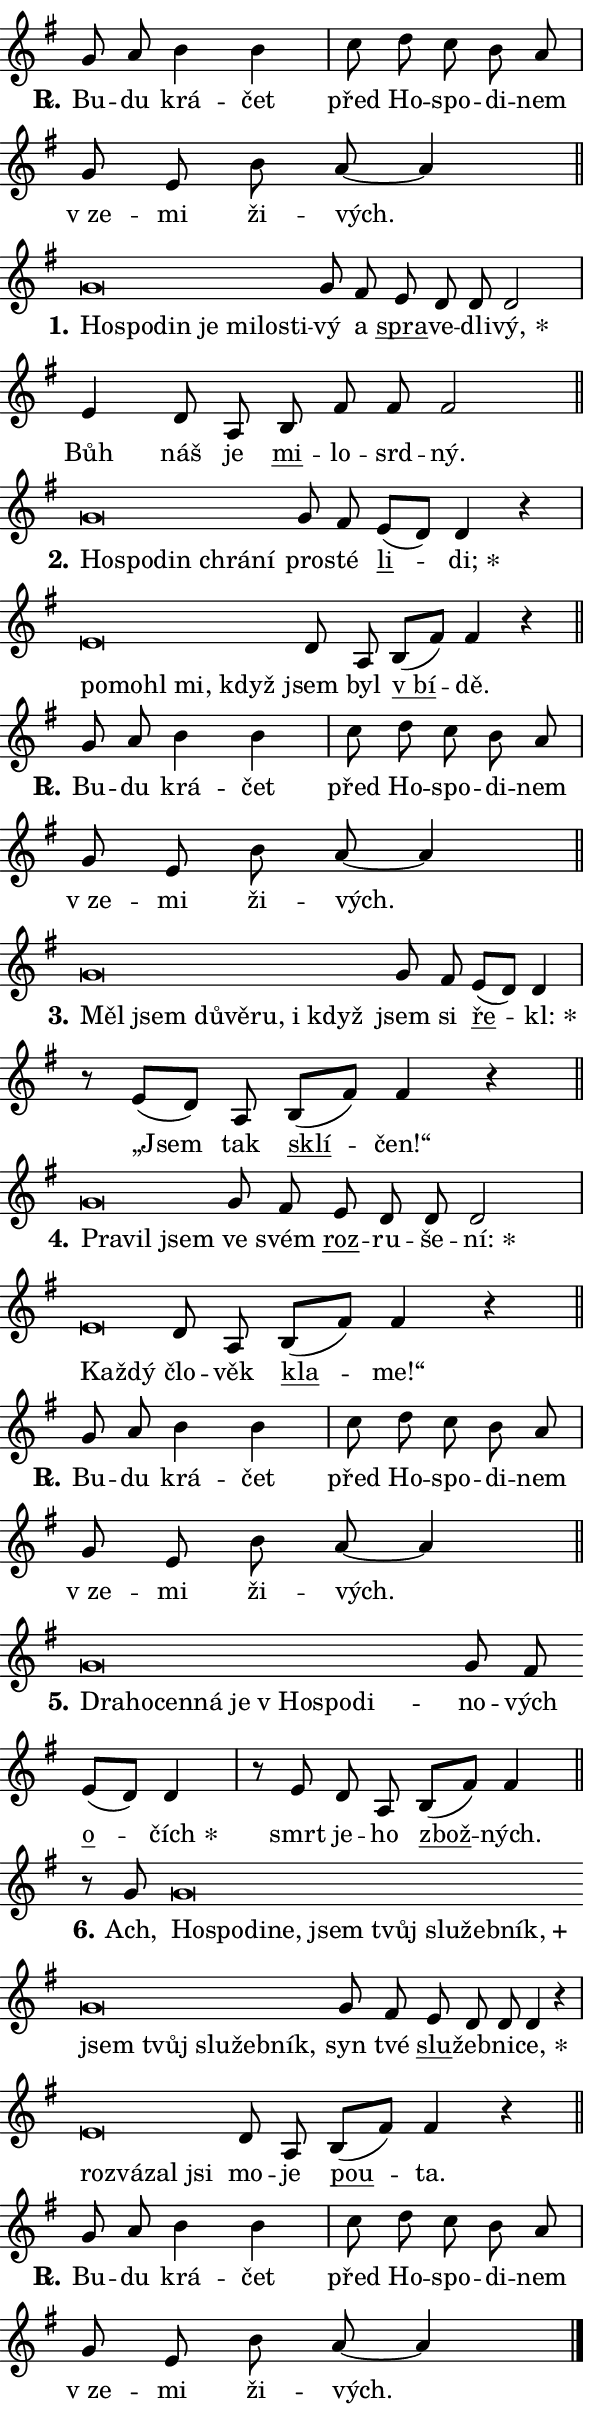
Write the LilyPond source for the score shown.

\version "2.24.0"
\header { tagline = "" }
\paper {
  indent = 0\cm
  top-margin = 0\cm
  right-margin = 0.13\cm % to fit lyric hyphens
  bottom-margin = 0\cm
  left-margin = 0\cm
  paper-width = 10\cm
  page-breaking = #ly:one-page-breaking
  system-system-spacing.basic-distance = #11
  score-system-spacing.basic-distance = #11
  ragged-last = ##f
}


%% Author: Thomas Morley
%% https://lists.gnu.org/archive/html/lilypond-user/2020-05/msg00002.html
#(define (line-position grob)
"Returns position of @var[grob} in current system:
   @code{'start}, if at first time-step
   @code{'end}, if at last time-step
   @code{'middle} otherwise
"
  (let* ((col (ly:item-get-column grob))
         (ln (ly:grob-object col 'left-neighbor))
         (rn (ly:grob-object col 'right-neighbor))
         (col-to-check-left (if (ly:grob? ln) ln col))
         (col-to-check-right (if (ly:grob? rn) rn col))
         (break-dir-left
           (and
             (ly:grob-property col-to-check-left 'non-musical #f)
             (ly:item-break-dir col-to-check-left)))
         (break-dir-right
           (and
             (ly:grob-property col-to-check-right 'non-musical #f)
             (ly:item-break-dir col-to-check-right))))
        (cond ((eqv? 1 break-dir-left) 'start)
              ((eqv? -1 break-dir-right) 'end)
              (else 'middle))))

#(define (tranparent-at-line-position vctor)
  (lambda (grob)
  "Relying on @code{line-position} select the relevant enry from @var{vctor}.
Used to determine transparency,"
    (case (line-position grob)
      ((end) (not (vector-ref vctor 0)))
      ((middle) (not (vector-ref vctor 1)))
      ((start) (not (vector-ref vctor 2))))))

noteHeadBreakVisibility =
#(define-music-function (break-visibility)(vector?)
"Makes @code{NoteHead}s transparent relying on @var{break-visibility}"
#{
  \override NoteHead.transparent =
    #(tranparent-at-line-position break-visibility)
#})

#(define delete-ledgers-for-transparent-note-heads
  (lambda (grob)
    "Reads whether a @code{NoteHead} is transparent.
If so this @code{NoteHead} is removed from @code{'note-heads} from
@var{grob}, which is supposed to be @code{LedgerLineSpanner}.
As a result ledgers are not printed for this @code{NoteHead}"
    (let* ((nhds-array (ly:grob-object grob 'note-heads))
           (nhds-list
             (if (ly:grob-array? nhds-array)
                 (ly:grob-array->list nhds-array)
                 '()))
           ;; Relies on the transparent-property being done before
           ;; Staff.LedgerLineSpanner.after-line-breaking is executed.
           ;; This is fragile ...
           (to-keep
             (remove
               (lambda (nhd)
                 (ly:grob-property nhd 'transparent #f))
               nhds-list)))
      ;; TODO find a better method to iterate over grob-arrays, similiar
      ;; to filter/remove etc for lists
      ;; For now rebuilt from scratch
      (set! (ly:grob-object grob 'note-heads)  '())
      (for-each
        (lambda (nhd)
          (ly:pointer-group-interface::add-grob grob 'note-heads nhd))
        to-keep))))

squashNotes = {
  \override NoteHead.X-extent = #'(-0.2 . 0.2)
  \override NoteHead.Y-extent = #'(-0.75 . 0)
  \override NoteHead.stencil =
    #(lambda (grob)
       (let ((pos (ly:grob-property grob 'staff-position)))
         (begin
           (if (< pos -7) (display "ERROR: Lower brevis then expected\n") (display ""))
           (if (<= pos -6) ly:text-interface::print ly:note-head::print))))
}
unSquashNotes = {
  \revert NoteHead.X-extent
  \revert NoteHead.Y-extent
  \revert NoteHead.stencil
}

hideNotes = \noteHeadBreakVisibility #begin-of-line-visible
unHideNotes = \noteHeadBreakVisibility #all-visible

% work-around for resetting accidentals
% https://lilypond.org/doc/v2.23/Documentation/notation/displaying-rhythms#unmetered-music
cadenzaMeasure = {
  \cadenzaOff
  \partial 1024 s1024
  \cadenzaOn
}

#(define-markup-command (accent layout props text) (markup?)
  "Underline accented syllable"
  (interpret-markup layout props
    #{\markup \override #'(offset . 4.3) \underline { #text }#}))

responsum = \markup \concat {
  "R" \hspace #-1.05 \path #0.1 #'((moveto 0 0.07) (lineto 0.9 0.8)) \hspace #0.05 "."
}

spaceSize = #0.6828661417322834 % exact space size for TeX Gyre Schola

\layout {
  \context {
    \Staff
    \remove "Time_signature_engraver"
    \override LedgerLineSpanner.after-line-breaking = #delete-ledgers-for-transparent-note-heads
  }
  \context {
    \Lyrics {
      \override LyricSpace.minimum-distance = \spaceSize
      \override LyricText.font-name = #"TeX Gyre Schola"
      \override LyricText.font-size = 1
      \override StanzaNumber.font-name = #"TeX Gyre Schola Bold"
      \override StanzaNumber.font-size = 1
    }
  }
  \context {
    \Score 
    \override NoteHead.text =
      #(lambda (grob) 
        (let ((pos (ly:grob-property grob 'staff-position)))
          #{\markup {
            \combine
              \halign #-0.55 \raise #(if (= pos -6) 0 0.5) \override #'(thickness . 2) \draw-line #'(3.2 . 0)
              \musicglyph "noteheads.sM1"
          }#}))
  }
}

% magnetic-lyrics.ily
%
%   written by
%     Jean Abou Samra <jean@abou-samra.fr>
%     Werner Lemberg <wl@gnu.org>
%
%   adapted by
%     Jiri Hon <jiri.hon@gmail.com>
%
% Version 2022-Apr-15

% https://www.mail-archive.com/lilypond-user@gnu.org/msg149350.html

#(define (Left_hyphen_pointer_engraver context)
   "Collect syllable-hyphen-syllable occurrences in lyrics and store
them in properties.  This engraver only looks to the left.  For
example, if the lyrics input is @code{foo -- bar}, it does the
following.

@itemize @bullet
@item
Set the @code{text} property of the @code{LyricHyphen} grob between
@q{foo} and @q{bar} to @code{foo}.

@item
Set the @code{left-hyphen} property of the @code{LyricText} grob with
text @q{foo} to the @code{LyricHyphen} grob between @q{foo} and
@q{bar}.
@end itemize

Use this auxiliary engraver in combination with the
@code{lyric-@/text::@/apply-@/magnetic-@/offset!} hook."
   (let ((hyphen #f)
         (text #f))
     (make-engraver
      (acknowledgers
       ((lyric-syllable-interface engraver grob source-engraver)
        (set! text grob)))
      (end-acknowledgers
       ((lyric-hyphen-interface engraver grob source-engraver)
        ;(when (not (grob::has-interface grob 'lyric-space-interface))
          (set! hyphen grob)));)
      ((stop-translation-timestep engraver)
       (when (and text hyphen)
         (ly:grob-set-object! text 'left-hyphen hyphen))
       (set! text #f)
       (set! hyphen #f)))))

#(define (lyric-text::apply-magnetic-offset! grob)
   "If the space between two syllables is less than the value in
property @code{LyricText@/.details@/.squash-threshold}, move the right
syllable to the left so that it gets concatenated with the left
syllable.

Use this function as a hook for
@code{LyricText@/.after-@/line-@/breaking} if the
@code{Left_@/hyphen_@/pointer_@/engraver} is active."
   (let ((hyphen (ly:grob-object grob 'left-hyphen #f)))
     (when hyphen
       (let ((left-text (ly:spanner-bound hyphen LEFT)))
         (when (grob::has-interface left-text 'lyric-syllable-interface)
           (let* ((common (ly:grob-common-refpoint grob left-text X))
                  (this-x-ext (ly:grob-extent grob common X))
                  (left-x-ext
                   (begin
                     ;; Trigger magnetism for left-text.
                     (ly:grob-property left-text 'after-line-breaking)
                     (ly:grob-extent left-text common X)))
                  ;; `delta` is the gap width between two syllables.
                  (delta (- (interval-start this-x-ext)
                            (interval-end left-x-ext)))
                  (details (ly:grob-property grob 'details))
                  (threshold (assoc-get 'squash-threshold details 0.2)))
             (when (< delta threshold)
               (let* (;; We have to manipulate the input text so that
                      ;; ligatures crossing syllable boundaries are not
                      ;; disabled.  For languages based on the Latin
                      ;; script this is essentially a beautification.
                      ;; However, for non-Western scripts it can be a
                      ;; necessity.
                      (lt (ly:grob-property left-text 'text))
                      (rt (ly:grob-property grob 'text))
                      (is-space (grob::has-interface hyphen 'lyric-space-interface))
                      (space (if is-space " " ""))
                      (extra-delta (if is-space spaceSize 0))
                      ;; Append new syllable.
                      (ltrt-space (if (and (string? lt) (string? rt))
                                (string-append lt space rt)
                                (make-concat-markup (list lt space rt))))
                      ;; Right-align `ltrt` to the right side.
                      (ltrt-space-markup (grob-interpret-markup
                               grob
                               (make-translate-markup
                                (cons (interval-length this-x-ext) 0)
                                (make-right-align-markup ltrt-space)))))
                 (begin
                   ;; Don't print `left-text`.
                   (ly:grob-set-property! left-text 'stencil #f)
                   ;; Set text and stencil (which holds all collected
                   ;; syllables so far) and shift it to the left.
                   (ly:grob-set-property! grob 'text ltrt-space)
                   (ly:grob-set-property! grob 'stencil ltrt-space-markup)
                   (ly:grob-translate-axis! grob (- (- delta extra-delta)) X))))))))))


#(define (lyric-hyphen::displace-bounds-first grob)
   ;; Make very sure this callback isn't triggered too early.
   (let ((left (ly:spanner-bound grob LEFT))
         (right (ly:spanner-bound grob RIGHT)))
     (ly:grob-property left 'after-line-breaking)
     (ly:grob-property right 'after-line-breaking)
     (ly:lyric-hyphen::print grob)))

squashThreshold = #0.4

\layout {
  \context {
    \Lyrics
    \consists #Left_hyphen_pointer_engraver
    \override LyricText.after-line-breaking =
      #lyric-text::apply-magnetic-offset!
    \override LyricHyphen.stencil = #lyric-hyphen::displace-bounds-first
    \override LyricText.details.squash-threshold = \squashThreshold
    \override LyricHyphen.minimum-distance = 0
    \override LyricHyphen.minimum-length = \squashThreshold
  }
}

squashText = \override LyricText.details.squash-threshold = 9999
unSquashText = \override LyricText.details.squash-threshold = \squashThreshold

leftText = \override LyricText.self-alignment-X = #LEFT
unLeftText = \revert LyricText.self-alignment-X

starOffset = #(lambda (grob) 
                (let ((x_offset (ly:self-alignment-interface::aligned-on-x-parent grob)))
                  (if (= x_offset 0) 0 (+ x_offset 1.2))))

star = #(define-music-function (syllable)(string?)
"Append star separator at the end of a syllable"
#{
  \once \override LyricText.X-offset = #starOffset
  \lyricmode { \markup {
    #syllable
    \override #'((font-name . "TeX Gyre Schola Bold")) \hspace #0.2 \lower #0.65 \larger "*"
  } }
#})

starAccent = #(define-music-function (syllable)(string?)
"Append star separator at the end of a syllable and make accent"
#{
  \once \override LyricText.X-offset = #starOffset
  \lyricmode { \markup {
    \accent #syllable
    \override #'((font-name . "TeX Gyre Schola Bold")) \hspace #0.2 \lower #0.65 \larger "*"
  } }
#})

breath = #(define-music-function (syllable)(string?)
"Append breathing indicator at the end of a syllable"
#{
  \lyricmode { \markup { #syllable "+" } }
#})

optionalBreath = #(define-music-function (syllable)(string?)
"Append optional breathing indicator at the end of a syllable"
#{
  \lyricmode { \markup { #syllable "(+)" } }
#})


\score {
    <<
        \new Voice = "melody" { \cadenzaOn \key g \major \relative { g'8 a b4 b \cadenzaMeasure \bar "|" c8 d c b a \cadenzaMeasure \bar "|" g e b' a~ a4 \cadenzaMeasure \bar "||" \break } }
        \new Lyrics \lyricsto "melody" { \lyricmode { \set stanza = \responsum
Bu -- du krá -- čet před Ho -- spo -- di -- nem "v ze" -- mi ži -- vých. } }
    >>
    \layout {}
}

\score {
    <<
        \new Voice = "melody" { \cadenzaOn \key g \major \relative { \squashNotes g'\breve*1/16 \hideNotes \breve*1/16 \bar "" \breve*1/16 \bar "" \breve*1/16 \bar "" \breve*1/16 \bar "" \breve*1/16 \breve*1/16 \bar "" \unHideNotes \unSquashNotes g8 fis \bar "" e d d d2 \cadenzaMeasure \bar "|" e4 d8 a \bar "" b fis' fis fis2 \cadenzaMeasure \bar "||" \break } }
        \new Lyrics \lyricsto "melody" { \lyricmode { \set stanza = "1."
\leftText Ho -- \squashText spo -- din je mi -- lo -- sti -- \unLeftText \unSquashText vý a \markup \accent spra -- ve -- dli -- \star vý, Bůh náš je \markup \accent mi -- lo -- srd -- ný. } }
    >>
    \layout {}
}

\score {
    <<
        \new Voice = "melody" { \cadenzaOn \key g \major \relative { \squashNotes g'\breve*1/16 \hideNotes \breve*1/16 \bar "" \breve*1/16 \bar "" \breve*1/16 \breve*1/16 \bar "" \unHideNotes \unSquashNotes g8 fis \bar "" e[( d)] d4 r \cadenzaMeasure \bar "|" \squashNotes e\breve*1/16 \hideNotes \breve*1/16 \bar "" \breve*1/16 \bar "" \breve*1/16 \breve*1/16 \bar "" \unHideNotes \unSquashNotes d8 a \bar "" b[( fis')] fis4 r \cadenzaMeasure \bar "||" \break } }
        \new Lyrics \lyricsto "melody" { \lyricmode { \set stanza = "2."
\leftText Ho -- \squashText spo -- din chrá -- ní \unLeftText \unSquashText pro -- sté \markup \accent li -- \star di; \leftText po -- \squashText mo -- hl mi, když \unLeftText \unSquashText jsem byl \markup \accent "v bí" -- dě. } }
    >>
    \layout {}
}

\score {
    <<
        \new Voice = "melody" { \cadenzaOn \key g \major \relative { g'8 a b4 b \cadenzaMeasure \bar "|" c8 d c b a \cadenzaMeasure \bar "|" g e b' a~ a4 \cadenzaMeasure \bar "||" \break } }
        \new Lyrics \lyricsto "melody" { \lyricmode { \set stanza = \responsum
Bu -- du krá -- čet před Ho -- spo -- di -- nem "v ze" -- mi ži -- vých. } }
    >>
    \layout {}
}

\score {
    <<
        \new Voice = "melody" { \cadenzaOn \key g \major \relative { \squashNotes g'\breve*1/16 \hideNotes \breve*1/16 \bar "" \breve*1/16 \bar "" \breve*1/16 \bar "" \breve*1/16 \bar "" \breve*1/16 \breve*1/16 \bar "" \unHideNotes \unSquashNotes g8 fis \bar "" e[( d)] d4 \cadenzaMeasure \bar "|" r8 e8[( d8)] a \bar "" b[( fis')] fis4 r \cadenzaMeasure \bar "||" \break } }
        \new Lyrics \lyricsto "melody" { \lyricmode { \set stanza = "3."
\leftText Měl \squashText jsem dů -- vě -- ru, i když \unLeftText \unSquashText jsem si \markup \accent ře -- \star kl: „Jsem tak \markup \accent sklí -- čen!“ } }
    >>
    \layout {}
}

\score {
    <<
        \new Voice = "melody" { \cadenzaOn \key g \major \relative { \squashNotes g'\breve*1/16 \hideNotes \breve*1/16 \breve*1/16 \bar "" \unHideNotes \unSquashNotes g8 fis \bar "" e d d d2 \cadenzaMeasure \bar "|" \squashNotes e\breve*1/16 \hideNotes \breve*1/16 \bar "" \unHideNotes \unSquashNotes d8 a \bar "" b[( fis')] fis4 r \cadenzaMeasure \bar "||" \break } }
        \new Lyrics \lyricsto "melody" { \lyricmode { \set stanza = "4."
\leftText Pra -- \squashText vil jsem \unLeftText \unSquashText ve svém \markup \accent roz -- ru -- še -- \star ní: \leftText Kaž -- \squashText dý \unLeftText \unSquashText člo -- věk \markup \accent kla -- me!“ } }
    >>
    \layout {}
}

\score {
    <<
        \new Voice = "melody" { \cadenzaOn \key g \major \relative { g'8 a b4 b \cadenzaMeasure \bar "|" c8 d c b a \cadenzaMeasure \bar "|" g e b' a~ a4 \cadenzaMeasure \bar "||" \break } }
        \new Lyrics \lyricsto "melody" { \lyricmode { \set stanza = \responsum
Bu -- du krá -- čet před Ho -- spo -- di -- nem "v ze" -- mi ži -- vých. } }
    >>
    \layout {}
}

\score {
    <<
        \new Voice = "melody" { \cadenzaOn \key g \major \relative { \squashNotes g'\breve*1/16 \hideNotes \breve*1/16 \bar "" \breve*1/16 \bar "" \breve*1/16 \bar "" \breve*1/16 \bar "" \breve*1/16 \bar "" \breve*1/16 \breve*1/16 \bar "" \unHideNotes \unSquashNotes g8 fis \bar "" e[( d)] d4 \cadenzaMeasure \bar "|" r8 e8 d8 a \bar "" b[( fis')] fis4 \cadenzaMeasure \bar "||" \break } }
        \new Lyrics \lyricsto "melody" { \lyricmode { \set stanza = "5."
\leftText Dra -- \squashText ho -- cen -- ná je "v Ho" -- spo -- di -- \unLeftText \unSquashText no -- vých \markup \accent o -- \star čích smrt je -- ho \markup \accent zbož -- ných. } }
    >>
    \layout {}
}

\score {
    <<
        \new Voice = "melody" { \cadenzaOn \key g \major \relative { r8 g'8 \squashNotes g\breve*1/16 \hideNotes \breve*1/16 \bar "" \breve*1/16 \bar "" \breve*1/16 \bar "" \breve*1/16 \bar "" \breve*1/16 \bar "" \breve*1/16 \bar "" \breve*1/16 \bar "" \breve*1/16 \bar "" \breve*1/16 \bar "" \breve*1/16 \bar "" \breve*1/16 \bar "" \breve*1/16 \breve*1/16 \bar "" \unHideNotes \unSquashNotes g8 fis \bar "" e d d d4 r \cadenzaMeasure \bar "|" \squashNotes e\breve*1/16 \hideNotes \breve*1/16 \bar "" \breve*1/16 \breve*1/16 \bar "" \unHideNotes \unSquashNotes d8 a \bar "" b[( fis')] fis4 r \cadenzaMeasure \bar "||" \break } }
        \new Lyrics \lyricsto "melody" { \lyricmode { \set stanza = "6."
Ach, \leftText Ho -- \squashText spo -- di -- ne, jsem tvůj slu -- žeb -- \breath "ník," jsem tvůj slu -- žeb -- ník, \unLeftText \unSquashText syn tvé \markup \accent slu -- žeb -- ni -- \star ce, \leftText roz -- \squashText vá -- zal jsi \unLeftText \unSquashText mo -- je \markup \accent pou -- ta. } }
    >>
    \layout {}
}

\score {
    <<
        \new Voice = "melody" { \cadenzaOn \key g \major \relative { g'8 a b4 b \cadenzaMeasure \bar "|" c8 d c b a \cadenzaMeasure \bar "|" g e b' a~ a4 \cadenzaMeasure \bar "||" \break } \bar "|." }
        \new Lyrics \lyricsto "melody" { \lyricmode { \set stanza = \responsum
Bu -- du krá -- čet před Ho -- spo -- di -- nem "v ze" -- mi ži -- vých. } }
    >>
    \layout {}
}
